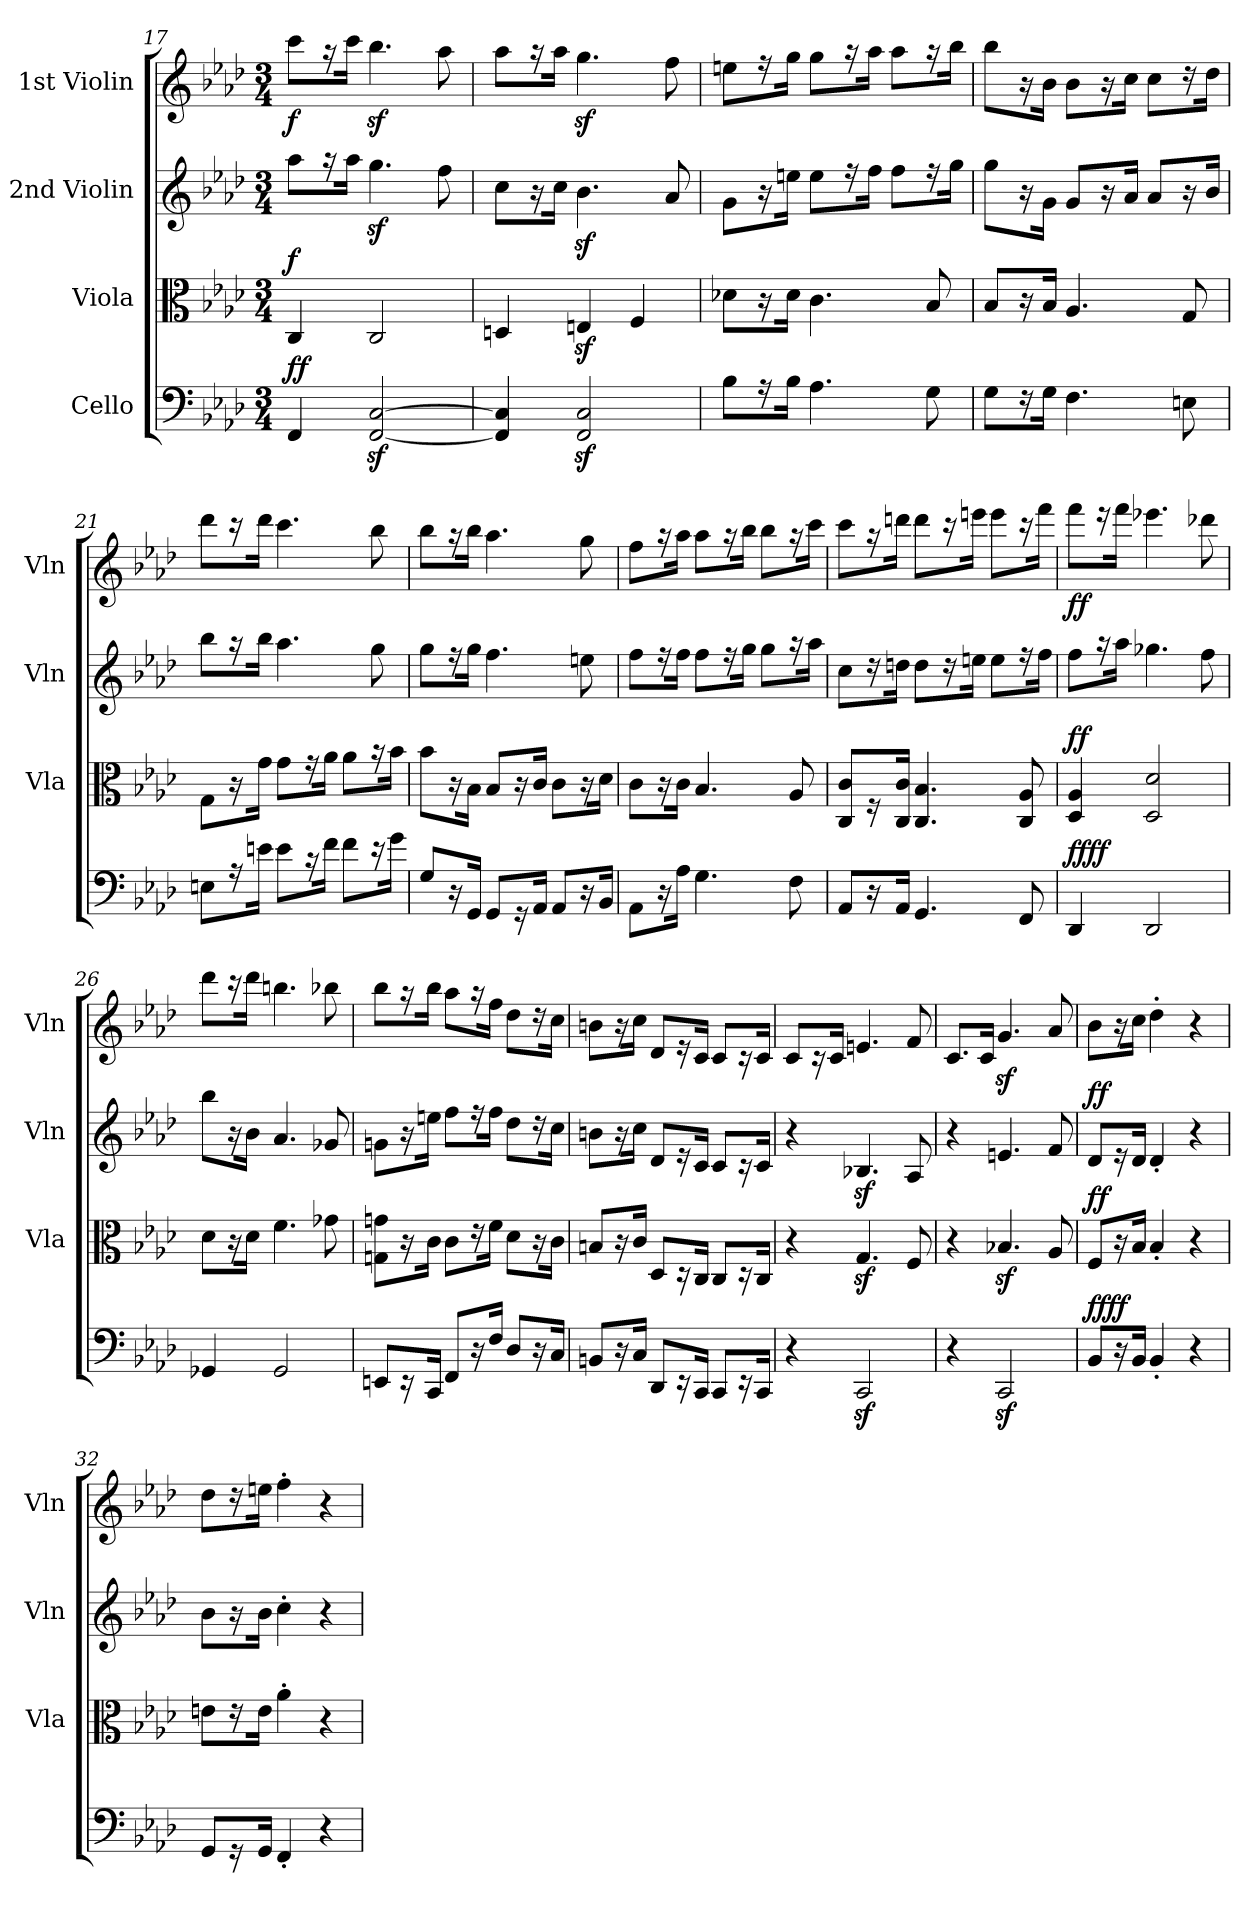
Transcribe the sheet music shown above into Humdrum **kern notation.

**kern	**dynam	**kern	**dynam	**kern	**dynam	**kern	**dynam
*part4	*part4	*part3	*part3	*part2	*part2	*part1	*part1
*staff4	*staff4	*staff3	*staff3	*staff2	*staff2	*staff1	*staff1
*I"Cello	*	*I"Viola	*	*I"2nd Violin	*	*I"1st Violin	*
*	*	*I'Vla	*	*I'Vln	*	*I'Vln	*
!!LO:LB:g=z
*clefF4	*	*clefC3	*	*clefG2	*	*clefG2	*
*k[b-e-a-d-]	*	*k[b-e-a-d-]	*	*k[b-e-a-d-]	*	*k[b-e-a-d-]	*
*M3/4	*	*M3/4	*	*M3/4	*	*M3/4	*
=17	=17	=17	=17	=17	=17	=17	=17
!	!LO:DY:b	!	!	!	!	!	!
!	!LO:DY:n=1:a	!	!LO:DY:a	!	!	!	!LO:DY:b
4FF/	f f	4C/	f	8aa-\L	.	8ccc\L	f
.	.	.	.	16r	.	16r	.
.	.	.	.	16aa-\Jk	.	16ccc\Jk	.
[2FF/z> [2C/z>	.	2C/	.	4.ggz<\	.	4.bb-z<\	.
.	.	.	.	8ff\	.	8aa-\	.
=18	=18	=18	=18	=18	=18	=18	=18
4FF/] 4C/]	.	4Dn/	.	8cc\L	.	8aa-\L	.
.	.	.	.	16r	.	16r	.
.	.	.	.	16cc\Jk	.	16aa-\Jk	.
2FF/z< 2C/z<	.	4Enz</	.	4.b-z<\	.	4.ggz<\	.
.	.	4F/	.	.	.	.	.
.	.	.	.	8a-/	.	8ff\	.
!!LO:LB:g=z
=19	=19	=19	=19	=19	=19	=19	=19
8B-\L	.	8d-X\L	.	8g\L	.	8een\L	.
16r	.	16r	.	16r	.	16r	.
16B-\Jk	.	16d-\Jk	.	16een\Jk	.	16gg\Jk	.
4.A-\	.	4.c\	.	8ee\L	.	8gg\L	.
.	.	.	.	16r	.	16r	.
.	.	.	.	16ff\Jk	.	16aa-\Jk	.
.	.	.	.	8ff\L	.	8aa-\L	.
8G\	.	8B-/	.	16r	.	16r	.
.	.	.	.	16gg\Jk	.	16bb-\Jk	.
=20	=20	=20	=20	=20	=20	=20	=20
8G\L	.	8B-/L	.	8gg\L	.	8bb-\L	.
16r	.	16r	.	16r	.	16r	.
16G\Jk	.	16B-/Jk	.	16g\Jk	.	16b-\Jk	.
4.F\	.	4.A-/	.	8g/L	.	8b-\L	.
.	.	.	.	16r	.	16r	.
.	.	.	.	16a-/Jk	.	16cc\Jk	.
.	.	.	.	8a-/L	.	8cc\L	.
8En\	.	8G/	.	16r	.	16r	.
.	.	.	.	16b-/Jk	.	16dd-\Jk	.
=21	=21	=21	=21	=21	=21	=21	=21
8En\L	.	8G\L	.	8bb-\L	.	8ddd-\L	.
16r	.	16r	.	16r	.	16r	.
16en\Jk	.	16g\Jk	.	16bb-\Jk	.	16ddd-\Jk	.
8e\L	.	8g\L	.	4.aa-\	.	4.ccc\	.
16r	.	16r	.	.	.	.	.
16f\Jk	.	16a-\Jk	.	.	.	.	.
8f\L	.	8a-\L	.	.	.	.	.
16r	.	16r	.	8gg\	.	8bb-\	.
16g\Jk	.	16b-\Jk	.	.	.	.	.
!!LO:PB:g=z
=22	=22	=22	=22	=22	=22	=22	=22
8G/L	.	8b-\L	.	8gg\L	.	8bb-\L	.
16r	.	16r	.	16r	.	16r	.
16GG/Jk	.	16B-\Jk	.	16gg\Jk	.	16bb-\Jk	.
8GG/L	.	8B-/L	.	4.ff\	.	4.aa-\	.
16r	.	16r	.	.	.	.	.
16AA-/Jk	.	16c/Jk	.	.	.	.	.
8AA-/L	.	8c\L	.	.	.	.	.
16r	.	16r	.	8een\	.	8gg\	.
16BB-/Jk	.	16d-\Jk	.	.	.	.	.
=23	=23	=23	=23	=23	=23	=23	=23
8AA-\L	.	8c\L	.	8ff\L	.	8ff\L	.
16r	.	16r	.	16r	.	16r	.
16A-\Jk	.	16c\Jk	.	16ff\Jk	.	16aa-\Jk	.
4.G\	.	4.B-/	.	8ff\L	.	8aa-\L	.
.	.	.	.	16r	.	16r	.
.	.	.	.	16gg\Jk	.	16bb-\Jk	.
.	.	.	.	8gg\L	.	8bb-\L	.
8F\	.	8A-/	.	16r	.	16r	.
.	.	.	.	16aa-\Jk	.	16ccc\Jk	.
!!LO:LB:g=z
=24	=24	=24	=24	=24	=24	=24	=24
8AA-/L	.	8C/ 8c/L	.	8cc\L	.	8ccc\L	.
16r	.	16r	.	16r	.	16r	.
16AA-/Jk	.	16C/ 16c/Jk	.	16ddn\Jk	.	16dddn\Jk	.
4.GG/	.	4.C/ 4.B-/	.	8dd\L	.	8ddd\L	.
.	.	.	.	16r	.	16r	.
.	.	.	.	16een\Jk	.	16eeen\Jk	.
.	.	.	.	8ee\L	.	8eee\L	.
8FF/	.	8C/ 8A-/	.	16r	.	16r	.
.	.	.	.	16ff\Jk	.	16fff\Jk	.
=25	=25	=25	=25	=25	=25	=25	=25
!	!LO:DY:b	!	!	!	!	!	!
!	!LO:DY:n=1:a	!	!LO:DY:a	!	!	!	!LO:DY:b
4DD-/	ff ff	4D-/ 4A-/	ff	8ff\L	.	8fff\L	ff
.	.	.	.	16r	.	16r	.
.	.	.	.	16aa-\Jk	.	16fff\Jk	.
2DD-/	.	2D-/ 2d-/	.	4.gg-X\	.	4.eee-X\	.
.	.	.	.	8ff\	.	8ddd-X\	.
=26	=26	=26	=26	=26	=26	=26	=26
4GG-X/	.	8d-\L	.	8bb-\L	.	8ddd-\L	.
.	.	16r	.	16r	.	16r	.
.	.	16d-\Jk	.	16b-\Jk	.	16ddd-\Jk	.
2GG-/	.	4.f\	.	4.a-/	.	4.bbn\	.
.	.	8g-X\	.	8g-X/	.	8bb-X\	.
!!LO:LB:g=z
=27	=27	=27	=27	=27	=27	=27	=27
8EEn/L	.	8Gn\ 8gn\L	.	8gn\L	.	8bb-\L	.
16r	.	16r	.	16r	.	16r	.
16CC/Jk	.	16c\Jk	.	16een\Jk	.	16bb-\Jk	.
8FF/L	.	8c\L	.	8ff\L	.	8aa-\L	.
16r	.	16r	.	16r	.	16r	.
16F/Jk	.	16f\Jk	.	16ff\Jk	.	16ff\Jk	.
8D-/L	.	8d-\L	.	8dd-\L	.	8dd-\L	.
16r	.	16r	.	16r	.	16r	.
16C/Jk	.	16c\Jk	.	16cc\Jk	.	16cc\Jk	.
=28	=28	=28	=28	=28	=28	=28	=28
8BBn/L	.	8Bn/L	.	8bn\L	.	8bn\L	.
16r	.	16r	.	16r	.	16r	.
16C/Jk	.	16c/Jk	.	16cc\Jk	.	16cc\Jk	.
8DD-/L	.	8D-/L	.	8d-/L	.	8d-/L	.
16r	.	16r	.	16r	.	16r	.
16CC/Jk	.	16C/Jk	.	16c/Jk	.	16c/Jk	.
8CC/L	.	8C/L	.	8c/L	.	8c/L	.
16r	.	16r	.	16r	.	16r	.
16CC/Jk	.	16C/Jk	.	16c/Jk	.	16c/Jk	.
!!LO:PB:g=z
=29	=29	=29	=29	=29	=29	=29	=29
4r	.	4r	.	4r	.	8c/L	.
.	.	.	.	.	.	16r	.
.	.	.	.	.	.	16c/Jk	.
2CCz</	.	4.Gz</	.	4.B-Xz>/	.	4.en/	.
.	.	8F/	.	8A-/	.	8f/	.
=30	=30	=30	=30	=30	=30	=30	=30
4r	.	4r	.	4r	.	8.c/L	.
.	.	.	.	.	.	16c/Jk	.
2CCz</	.	4.B-Xz>/	.	4.en/	.	4.gz</	.
.	.	8A-/	.	8f/	.	8a-/	.
=31	=31	=31	=31	=31	=31	=31	=31
!	!LO:DY:b	!	!	!	!	!	!
!	!LO:DY:n=1:a	!	!LO:DY:a	!	!LO:DY:a	!	!
8BB-/L	ff ff	8F/L	ff	8d-/L	ff	8b-\L	.
16r	.	16r	.	16r	.	16r	.
16BB-/Jk	.	16B-/Jk	.	16d-/Jk	.	16cc\Jk	.
4BB-'/	.	4B-'/	.	4d-'/	.	4dd-'\	.
4r	.	4r	.	4r	.	4r	.
=32	=32	=32	=32	=32	=32	=32	=32
8GG/L	.	8en\L	.	8b-\L	.	8dd-\L	.
16r	.	16r	.	16r	.	16r	.
16GG/Jk	.	16e\Jk	.	16b-\Jk	.	16een\Jk	.
4FF'/	.	4a-'\	.	4cc'\	.	4ff'\	.
4r	.	4r	.	4r	.	4r	.
=	=	=	=	=	=	=	=
*-	*-	*-	*-	*-	*-	*-	*-
